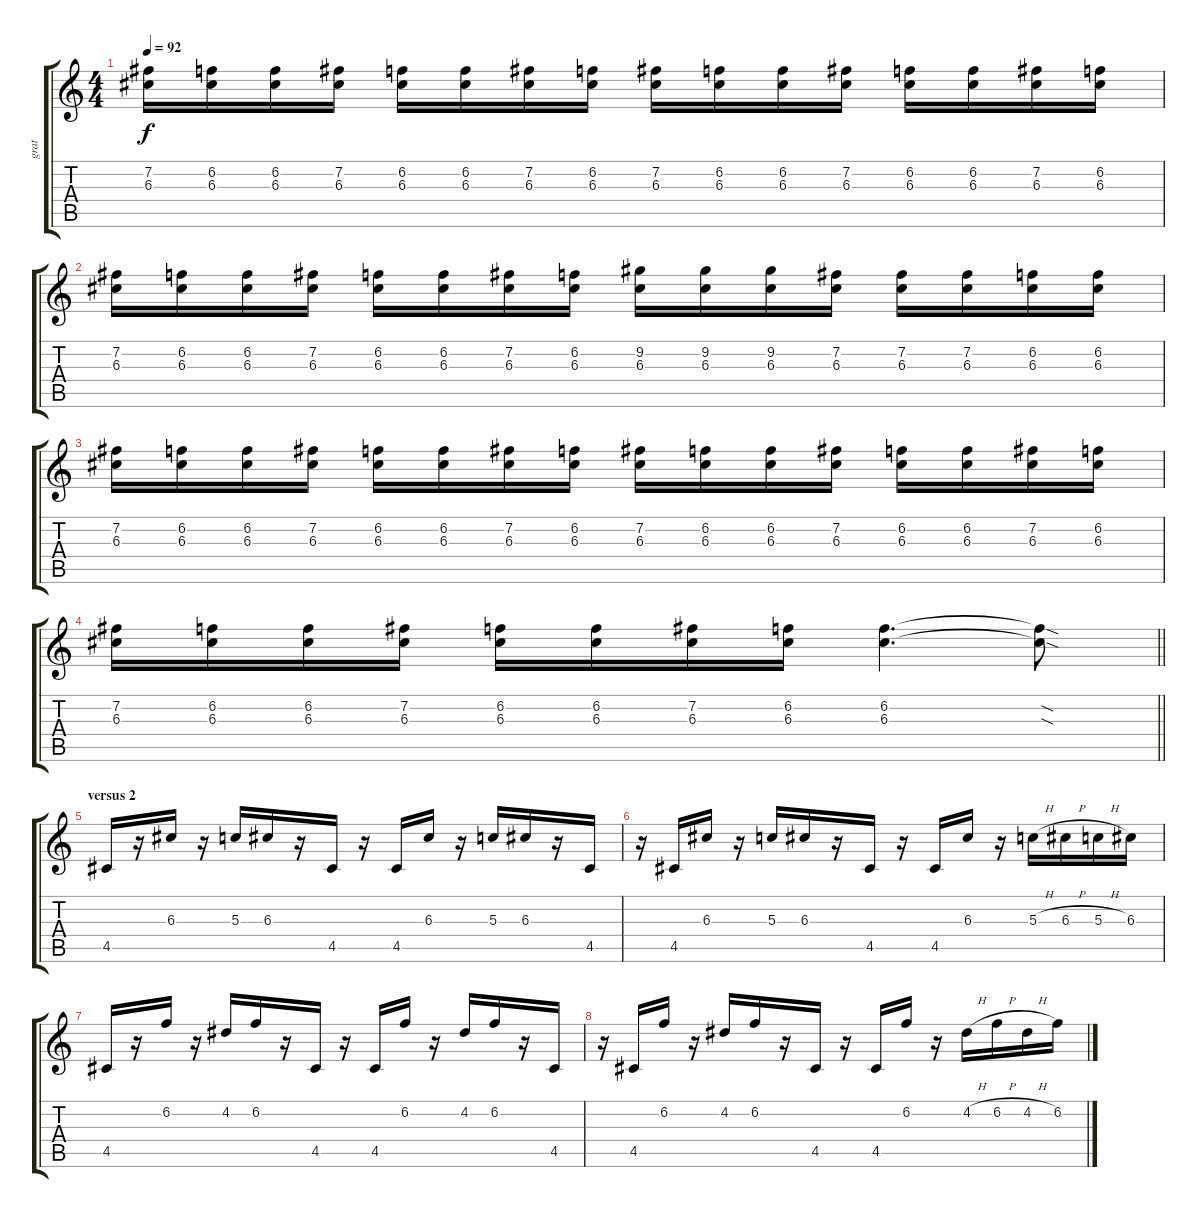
\track ("grat " "grat ") {instrument distortionguitar}
\staff {score tabs}
\tuning (E4 B3 G3 D3 A2 E2) {hide}
\ts (4 4)
\tempo 92
\clef g2
\ks c
(7.2 6.3).16{dy f} (6.2 6.3).16 (6.2 6.3).16 (7.2 6.3).16 (6.2 6.3).16 (6.2 6.3).16 (7.2 6.3).16 (6.2 6.3).16 (7.2 6.3).16 (6.2 6.3).16 (6.2 6.3).16 (7.2 6.3).16 (6.2 6.3).16 (6.2 6.3).16 (7.2 6.3).16 (6.2 6.3).16 |
(7.2 6.3).16 (6.2 6.3).16 (6.2 6.3).16 (7.2 6.3).16 (6.2 6.3).16 (6.2 6.3).16 (7.2 6.3).16 (6.2 6.3).16 (9.2 6.3).16 (9.2 6.3).16 (9.2 6.3).16 (7.2 6.3).16 (7.2 6.3).16 (7.2 6.3).16 (6.2 6.3).16 (6.2 6.3).16 |
(7.2 6.3).16 (6.2 6.3).16 (6.2 6.3).16 (7.2 6.3).16 (6.2 6.3).16 (6.2 6.3).16 (7.2 6.3).16 (6.2 6.3).16 (7.2 6.3).16 (6.2 6.3).16 (6.2 6.3).16 (7.2 6.3).16 (6.2 6.3).16 (6.2 6.3).16 (7.2 6.3).16 (6.2 6.3).16 |
\barLineRight lightlight
(7.2 6.3).16 (6.2 6.3).16 (6.2 6.3).16 (7.2 6.3).16 (6.2 6.3).16 (6.2 6.3).16 (7.2 6.3).16 (6.2 6.3).16 (6.2 6.3).4{d} (6.2{sod t} 6.3{sod t}).8 |
\section ("" "versus 2")
4.5.16 r.16 6.3.16 r.16 5.3.16 6.3.16 r.16 4.5.16 r.16 4.5.16 6.3.16 r.16 5.3.16 6.3.16 r.16 4.5.16 |
r.16 4.5.16 6.3.16 r.16 5.3.16 6.3.16 r.16 4.5.16 r.16 4.5.16 6.3.16 r.16 5.3{h}.16 6.3{h}.16 5.3{h}.16 6.3.16 |
4.5.16 r.16 6.2.16 r.16 4.2.16 6.2.16 r.16 4.5.16 r.16 4.5.16 6.2.16 r.16 4.2.16 6.2.16 r.16 4.5.16 |
r.16 4.5.16 6.2.16 r.16 4.2.16 6.2.16 r.16 4.5.16 r.16 4.5.16 6.2.16 r.16 4.2{h}.16 6.2{h}.16 4.2{h}.16 6.2.16
